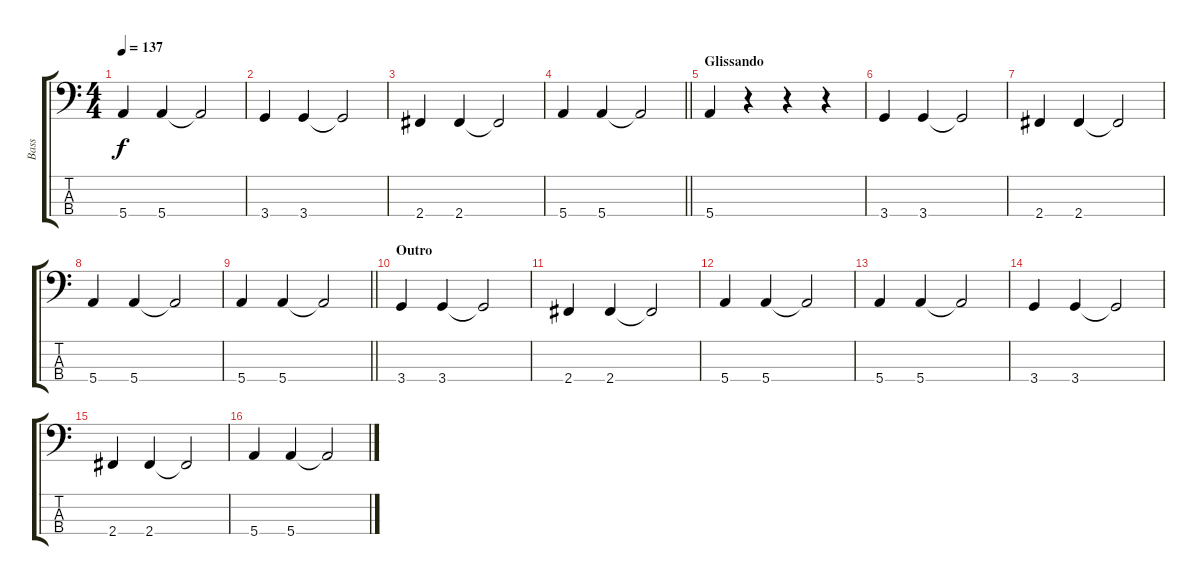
\track ("Bass" "Bass") {instrument electricbassfinger}
\staff {score tabs}
\tuning (G2 D2 A1 E1) {hide}
\ts (4 4)
\tempo 137
\clef f4
\ks c
5.4.4{dy f} 5.4.4 5.4{t}.2 |
3.4.4 3.4.4 3.4{t}.2 |
2.4.4 2.4.4 2.4{t}.2 |
\barLineRight lightlight
5.4.4 5.4.4 5.4{t}.2 |
\section ("" "Glissando")
5.4.4 r.4 r.4 r.4 |
3.4.4 3.4.4 3.4{t}.2 |
2.4.4 2.4.4 2.4{t}.2 |
5.4.4 5.4.4 5.4{t}.2 |
\barLineRight lightlight
5.4.4 5.4.4 5.4{t}.2 |
\section ("" "Outro")
3.4.4 3.4.4 3.4{t}.2 |
2.4.4 2.4.4 2.4{t}.2 |
5.4.4 5.4.4 5.4{t}.2 |
5.4.4 5.4.4 5.4{t}.2 |
3.4.4 3.4.4 3.4{t}.2 |
2.4.4 2.4.4 2.4{t}.2 |
5.4.4 5.4.4 5.4{t}.2
